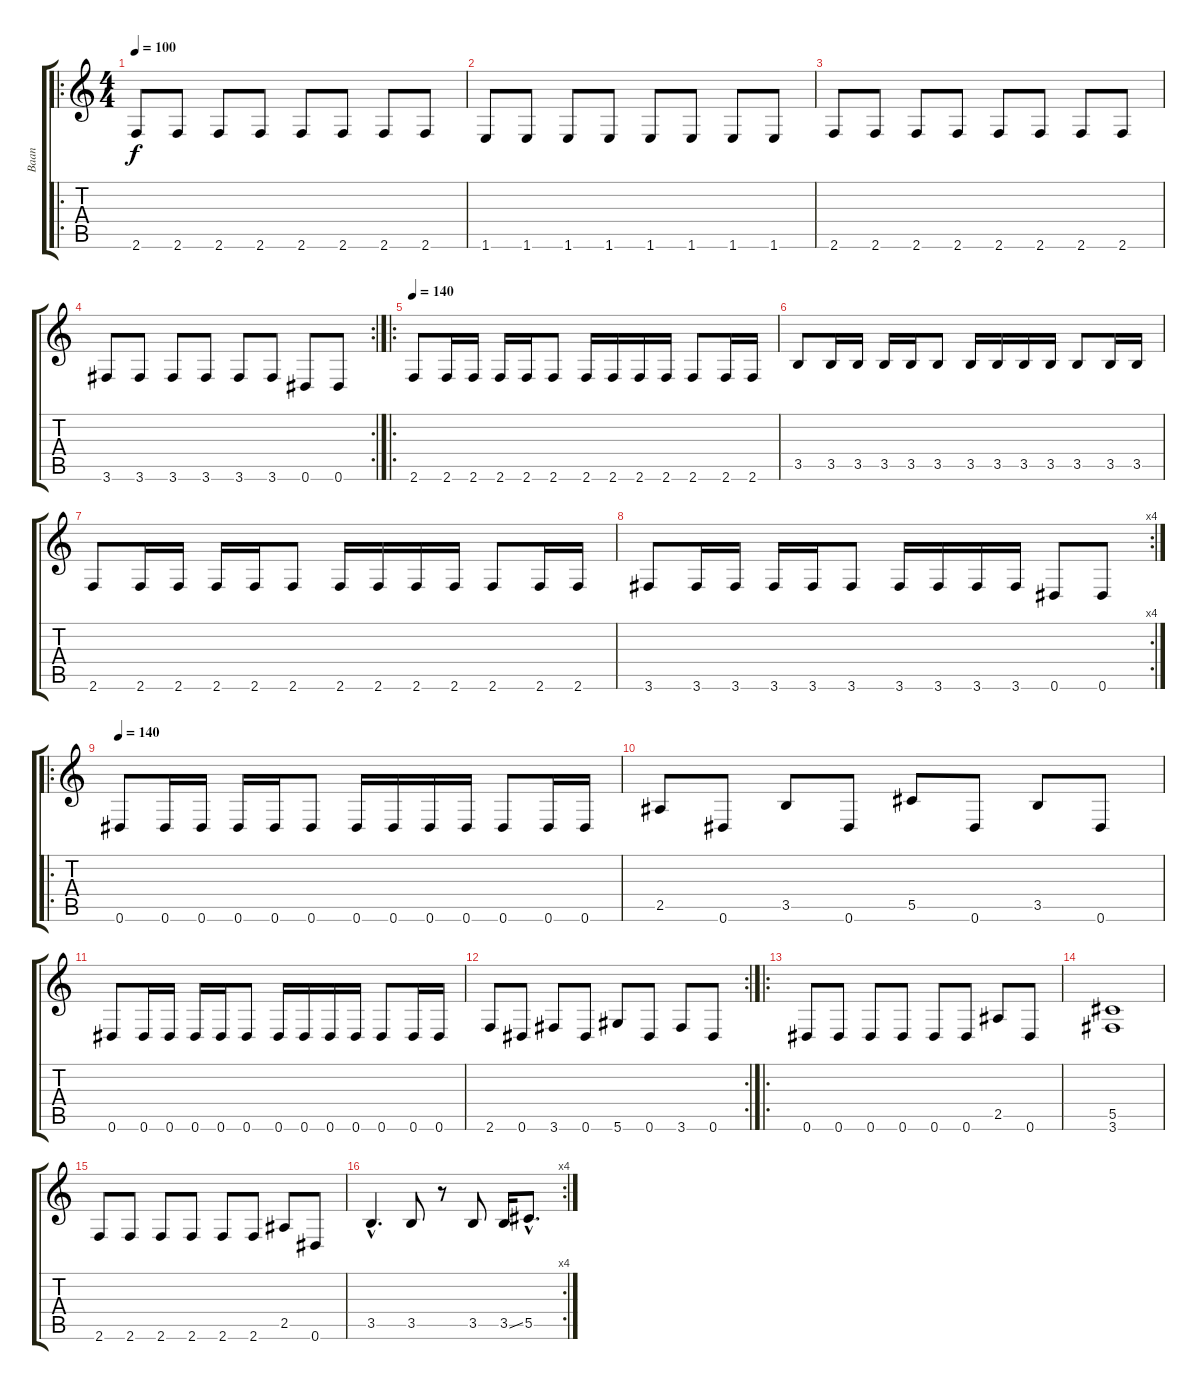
\track ("Baan" "Baan") {instrument electricbasspick}
\staff {score tabs}
\tuning (Eb4 Bb3 Gb3 Db3 Ab2 Eb2) {hide}
\ro
\ts (4 4)
\tempo 100
\clef g2
\ks c
2.6.8{dy f} 2.6.8 2.6.8 2.6.8 2.6.8 2.6.8 2.6.8 2.6.8 |
1.6.8 1.6.8 1.6.8 1.6.8 1.6.8 1.6.8 1.6.8 1.6.8 |
2.6.8 2.6.8 2.6.8 2.6.8 2.6.8 2.6.8 2.6.8 2.6.8 |
\rc 2
3.6.8 3.6.8 3.6.8 3.6.8 3.6.8 3.6.8 0.6.8 0.6.8 |
\ro
\tempo 180
\tempo 140
2.6.8 2.6.16 2.6.16 2.6.16 2.6.16 2.6.8 2.6.16 2.6.16 2.6.16 2.6.16 2.6.8 2.6.16 2.6.16 |
3.5.8 3.5.16 3.5.16 3.5.16 3.5.16 3.5.8 3.5.16 3.5.16 3.5.16 3.5.16 3.5.8 3.5.16 3.5.16 |
2.6.8 2.6.16 2.6.16 2.6.16 2.6.16 2.6.8 2.6.16 2.6.16 2.6.16 2.6.16 2.6.8 2.6.16 2.6.16 |
\rc 4
3.6.8 3.6.16 3.6.16 3.6.16 3.6.16 3.6.8 3.6.16 3.6.16 3.6.16 3.6.16 0.6.8 0.6.8 |
\ro
\tempo 140
0.6.8 0.6.16 0.6.16 0.6.16 0.6.16 0.6.8 0.6.16 0.6.16 0.6.16 0.6.16 0.6.8 0.6.16 0.6.16 |
2.5.8 0.6.8 3.5.8 0.6.8 5.5.8 0.6.8 3.5.8 0.6.8 |
0.6.8 0.6.16 0.6.16 0.6.16 0.6.16 0.6.8 0.6.16 0.6.16 0.6.16 0.6.16 0.6.8 0.6.16 0.6.16 |
\rc 2
2.6.8 0.6.8 3.6.8 0.6.8 5.6.8 0.6.8 3.6.8 0.6.8 |
\ro
0.6.8 0.6.8 0.6.8 0.6.8 0.6.8 0.6.8 2.5.8 0.6.8 |
(5.5 3.6).1 |
2.6.8 2.6.8 2.6.8 2.6.8 2.6.8 2.6.8 2.5.8 0.6.8 |
\rc 4
3.5{hac}.4{d} 3.5.8 r.8 3.5.8 3.5{ss}.16 5.5{hac}.8{d}
